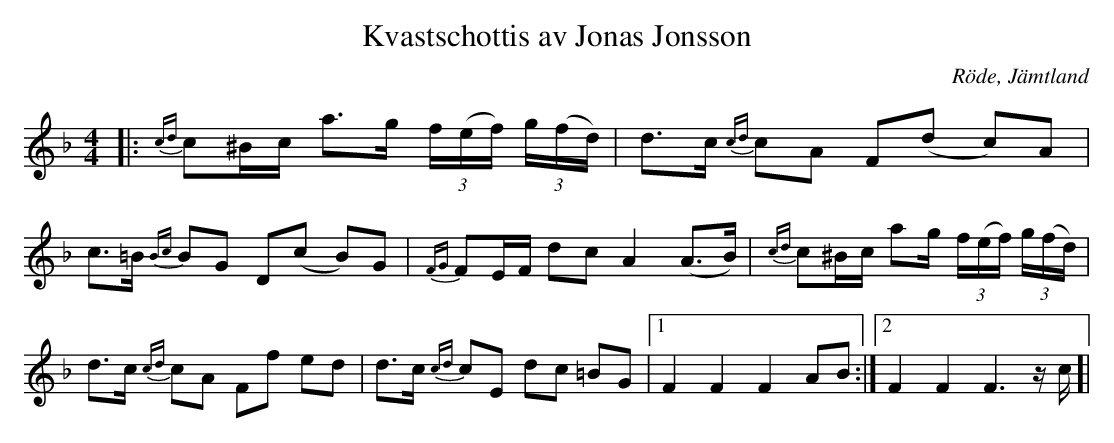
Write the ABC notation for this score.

X:1
T:Kvastschottis av Jonas Jonsson
O:Röde, Jämtland
M:4/4
L:1/16
K:F
|: {cd}c2^Bc a2>g2 (3f(ef) (3g(fd) | d2>c2 {cd}c2A2 F2(d2- c2)A2 | c2>=B2 {Bc}B2G2 D2(c2- B2)G2 | {FG}F2EF d2c2 A4 (A2>B2) | {cd}c2^Bc a2g (3f(ef) (3g(fd) | d2>c2 {cd}c2A2 F2f2 e2d2 | d2>c2 {cd}c2E2 d2c2 =B2G2 |1 F4 F4 F4 A2B2 :|2 F4 F4 F4> z2c ]|
